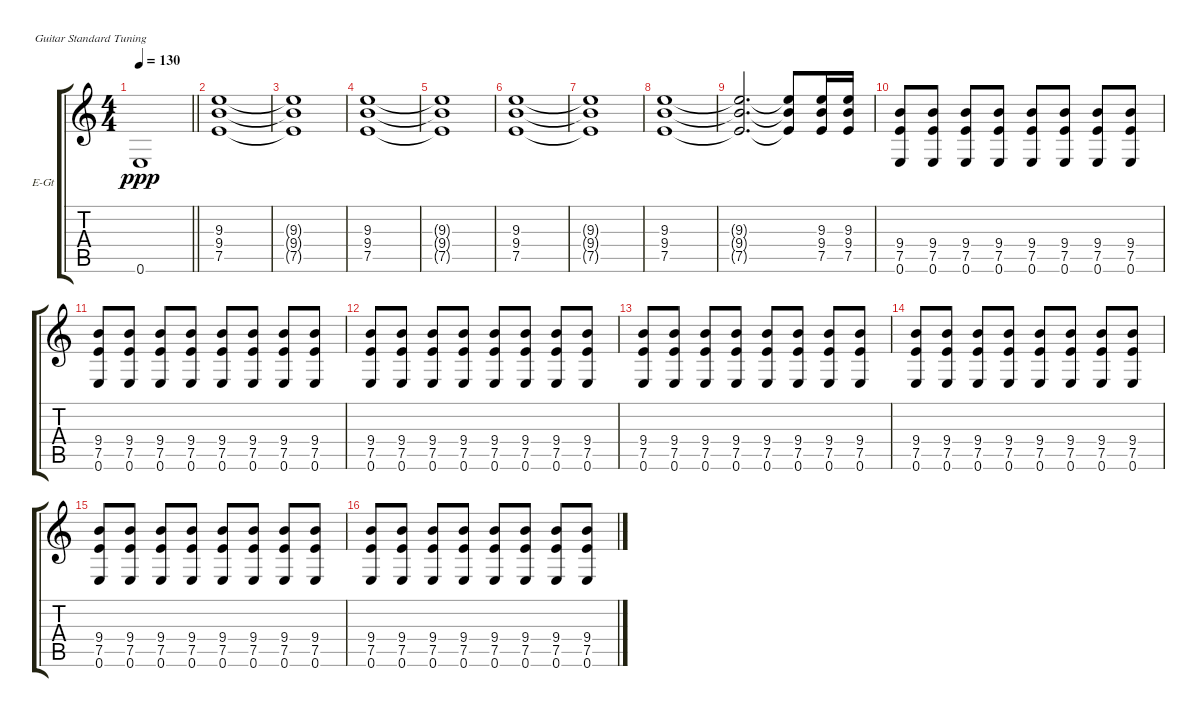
\defaultSystemsLayout 4
\bracketExtendMode groupsimilarinstruments
\firstSystemTrackNameOrientation horizontal
\otherSystemsTrackNameOrientation horizontal
\chordDiagramsInScore
\track ("Dirty Rhythm Guitar" "E-Gt") {instrument distortionguitar}
\staff {score tabs}
\tuning (E4 B3 G3 D3 A2 E2)
\ts (4 4)
\tempo 130
\clef g2
\scale
0.25
\barLineRight lightlight
\ks c
0.6{t}.1{dy ppp} |
\scale
0.25 (7.5 9.4 9.3).1 |
\scale
0.25 (9.3{t} 9.4{t} 7.5{t}).1 |
\scale
0.25 (7.5 9.4 9.3).1 |
\scale
0.25 (9.3{t} 9.4{t} 7.5{t}).1 |
\scale
0.25 (7.5 9.4 9.3).1 |
\scale
0.25 (9.3{t} 9.4{t} 7.5{t}).1 |
\scale
0.25 (7.5 9.4 9.3).1 |
\scale
0.25 (9.3{t} 9.4{t} 7.5{t}).2{d} (7.5{t} 9.4{t} 9.3{t}).8 (7.5 9.4 9.3).16 (9.3 9.4 7.5).16 |
\scale
0.25 (7.5 0.6 9.4).8 (7.5 0.6 9.4).8 (7.5 0.6 9.4).8 (7.5 0.6 9.4).8 (7.5 0.6 9.4).8 (7.5 0.6 9.4).8 (7.5 0.6 9.4).8 (7.5 0.6 9.4).8 |
\scale
0.25 (7.5 0.6 9.4).8 (7.5 0.6 9.4).8 (7.5 0.6 9.4).8 (7.5 0.6 9.4).8 (7.5 0.6 9.4).8 (7.5 0.6 9.4).8 (7.5 0.6 9.4).8 (7.5 0.6 9.4).8 |
\scale
0.25 (7.5 0.6 9.4).8 (7.5 0.6 9.4).8 (7.5 0.6 9.4).8 (7.5 0.6 9.4).8 (7.5 0.6 9.4).8 (7.5 0.6 9.4).8 (7.5 0.6 9.4).8 (7.5 0.6 9.4).8 |
\scale
0.25 (7.5 0.6 9.4).8 (7.5 0.6 9.4).8 (7.5 0.6 9.4).8 (7.5 0.6 9.4).8 (7.5 0.6 9.4).8 (7.5 0.6 9.4).8 (7.5 0.6 9.4).8 (7.5 0.6 9.4).8 |
\scale
0.25 (7.5 0.6 9.4).8 (7.5 0.6 9.4).8 (7.5 0.6 9.4).8 (7.5 0.6 9.4).8 (7.5 0.6 9.4).8 (7.5 0.6 9.4).8 (7.5 0.6 9.4).8 (7.5 0.6 9.4).8 |
\scale
0.25 (7.5 0.6 9.4).8 (7.5 0.6 9.4).8 (7.5 0.6 9.4).8 (7.5 0.6 9.4).8 (7.5 0.6 9.4).8 (7.5 0.6 9.4).8 (7.5 0.6 9.4).8 (7.5 0.6 9.4).8 |
\scale
0.25 (7.5 0.6 9.4).8 (7.5 0.6 9.4).8 (7.5 0.6 9.4).8 (7.5 0.6 9.4).8 (7.5 0.6 9.4).8 (7.5 0.6 9.4).8 (7.5 0.6 9.4).8 (7.5 0.6 9.4).8
